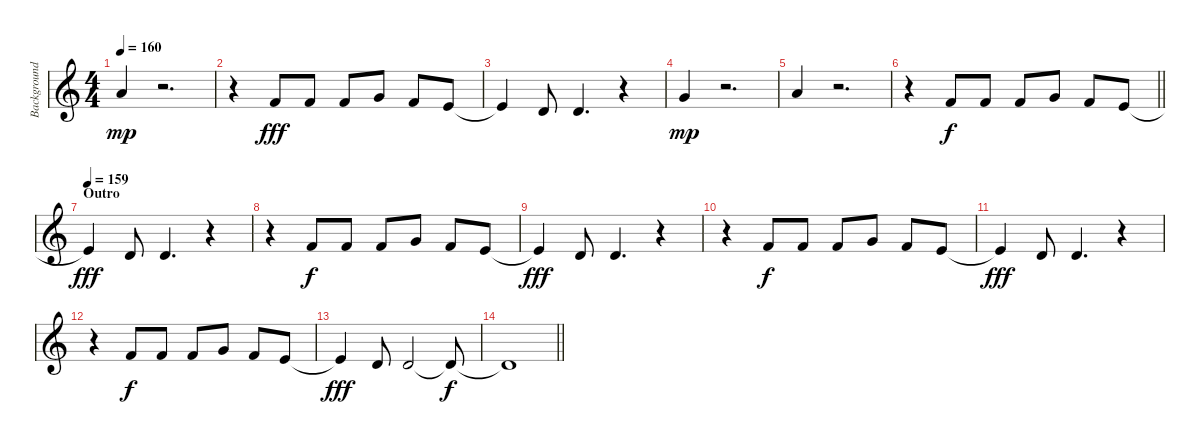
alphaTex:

\track ("Background Voice" "Background") {instrument lead1square}
\staff {score}
\tuning (E4 B3 G3 D3 A2 D2) {hide}
\ts (4 4)
\tempo 160
\clef g2
\ks c
5.1.4{dy mp} r.2{d} |
r.4 1.1.8{dy fff} 1.1.8 1.1.8 3.1.8 1.1.8 0.1.8 |
0.1{t}.4 3.2.8 3.2.4{d} r.4 |
3.1.4{dy mp} r.2{d} |
5.1.4 r.2{d} |
\barLineRight lightlight
r.4 1.1.8{dy f} 1.1.8 1.1.8 3.1.8 1.1.8 0.1.8 |
\section ("" "Outro")
\tempo 159
0.1{t}.4{dy fff} 3.2.8 3.2.4{d} r.4 |
r.4 1.1.8{dy f} 1.1.8 1.1.8 3.1.8 1.1.8 0.1.8 |
0.1{t}.4{dy fff} 3.2.8 3.2.4{d} r.4 |
r.4 1.1.8{dy f} 1.1.8 1.1.8 3.1.8 1.1.8 0.1.8 |
0.1{t}.4{dy fff} 3.2.8 3.2.4{d} r.4 |
r.4 1.1.8{dy f} 1.1.8 1.1.8 3.1.8 1.1.8 0.1.8 |
0.1{t}.4{dy fff} 3.2.8 3.2.2 3.2{t}.8{dy f} |
\barLineRight lightlight
3.2{t}.1
